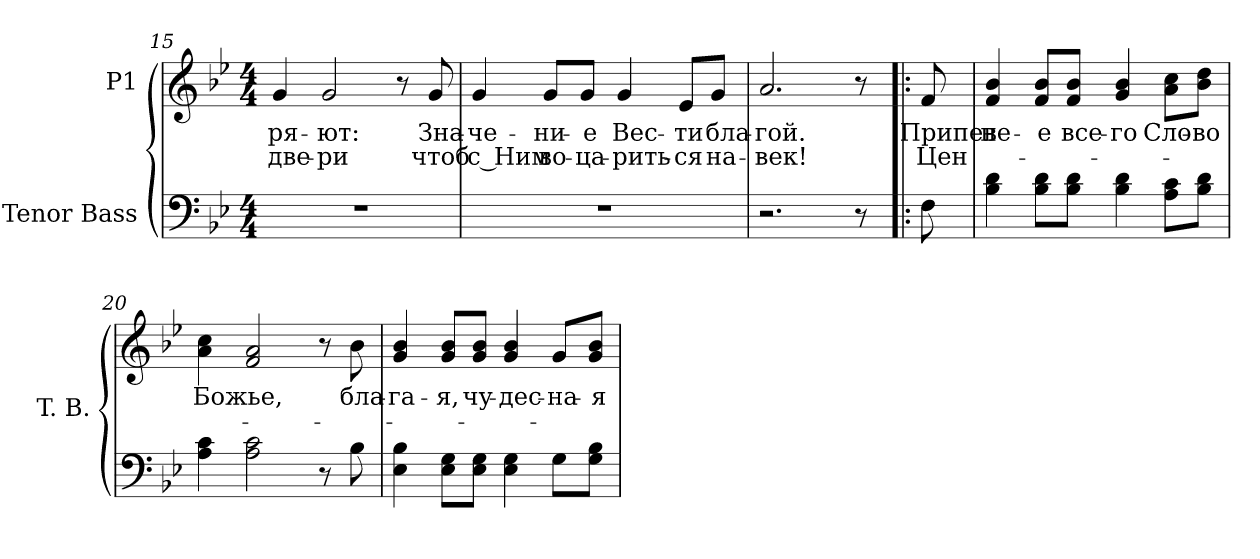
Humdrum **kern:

**kern	**kern	**text	**text
*part2	*part1	*part1	*part1
*staff2	*staff1	*staff1	*staff1
*I"Tenor Bass	*I"P1	*	*
*I'T. B.	*	*	*
*clefF4	*clefG2	*	*
*k[b-e-]	*k[b-e-]	*	*
*B-:	*B-:	*	*
*M4/4	*M4/4	*	*
=15	=15	=15	=15
!	!	!LO:LY:b:color=#000000	!LO:LY:b:color=#000000
1r	4gi/	-ря-	две-
!	!	!LO:LY:b:color=#000000	!LO:LY:b:color=#000000
.	2gi/	-ют:	-ри
.	8r	.	.
!	!	!LO:LY:b:color=#000000	!LO:LY:b:color=#000000
.	8gi/	Зна-	чтоб
=16	=16	=16	=16
!	!	!LO:LY:b:color=#000000	!LO:LY:b:color=#000000
1r	4gi/	-че-	с Ним
!	!	!LO:LY:b:color=#000000	!LO:LY:b:color=#000000
.	8gi/L	-ни-	во-
!	!	!LO:LY:b:color=#000000	!LO:LY:b:color=#000000
.	8gi/J	-е	-ца-
!	!	!LO:LY:b:color=#000000	!LO:LY:b:color=#000000
.	4gi/	Вес-	-рить-
!	!	!LO:LY:b:color=#000000	!LO:LY:b:color=#000000
.	8e-i/L	-ти	-ся
!	!	!LO:LY:b:color=#000000	!LO:LY:b:color=#000000
.	8gi/J	бла-	на-
=17	=17	=17	=17
!	!	!LO:LY:b:color=#000000	!LO:LY:b:color=#000000
2.r	2.ai/	-гой.	-век!
8r	8r	.	.
!!LO:LB:g=z
=18!|:	=18!|:	=18!|:	=18!|:
!	!	!LO:LY:a:color=#000000	!LO:LY:b:color=#000000
8Fi\	8fi/	Припев	Цен-
=19	=19	=19	=19
!	!	!LO:LY:b:color=#000000	!
4B-i\ 4di	4fi/ 4b-i	-не-	.
!	!	!LO:LY:b:color=#000000	!
8B-i\ 8diL	8fi/ 8b-iL	-е	.
!	!	!LO:LY:b:color=#000000	!
8B-i\ 8diJ	8fi/ 8b-iJ	все-	.
!	!	!LO:LY:b:color=#000000	!
4B-i\ 4di	4gi/ 4b-i	-го	.
!	!	!LO:LY:b:color=#000000	!
8Ai\ 8ciL	8ai\ 8cciL	Сло-	.
!	!	!LO:LY:b:color=#000000	!
8B-i\ 8diJ	8b-i\ 8ddiJ	-во	.
=20	=20	=20	=20
!	!	!LO:LY:b:color=#000000	!
4Ai\ 4ci	4ai\ 4cci	Божье,	.
2Ai\ 2ci	2fi/ 2ai	.	.
8r	8r	.	.
!	!	!LO:LY:b:color=#000000	!
8B-i\	8b-i\	бла-	.
=21	=21	=21	=21
!	!	!LO:LY:b:color=#000000	!
4E-i\ 4B-i	4gi/ 4b-i	-га-	.
!	!	!LO:LY:b:color=#000000	!
8E-i\ 8GiL	8gi/ 8b-iL	-я,	.
!	!	!LO:LY:b:color=#000000	!
8E-i\ 8GiJ	8gi/ 8b-iJ	чу-	.
!	!	!LO:LY:b:color=#000000	!
4E-i\ 4Gi	4gi/ 4b-i	-дес-	.
!	!	!LO:LY:b:color=#000000	!
8Gi\L	8gi/L	-на-	.
!	!	!LO:LY:b:color=#000000	!
8Gi\ 8B-iJ	8gi/ 8b-iJ	-я	.
=	=	=	=
*-	*-	*-	*-
